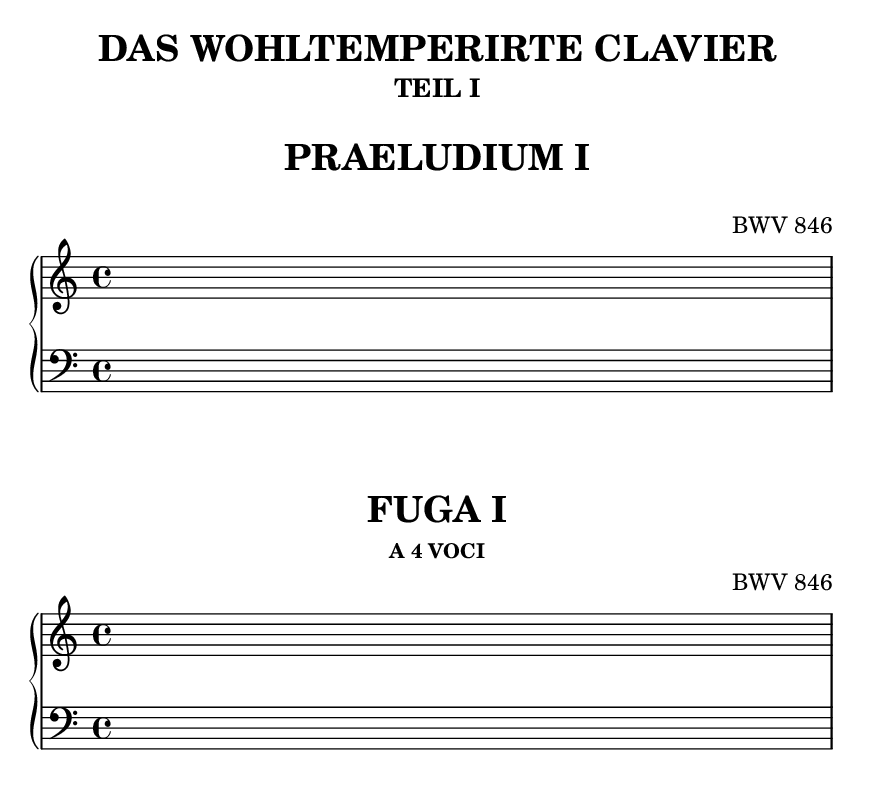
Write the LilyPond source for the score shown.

%% Generated by lilypond-book
%% Options: [exampleindent=10.16\mm,indent=0\mm,line-width=160\mm,noragged-right,paper-height=845.047\pt,paper-width=597.508\pt,papersize="a5",quote]
\include "lilypond-book-preamble.ly"


% ****************************************************************
% Start cut-&-pastable-section
% ****************************************************************

#(ly:set-option 'eps-box-padding 3.000000)



\paper {
  #(set-paper-size "a5")
  indent = 0\mm
  ragged-right = ##f
}

\layout {
  
}




% ****************************************************************
% ly snippet:
% ****************************************************************
\sourcefileline 679
\book {
  \paper {
    print-all-headers = ##t
  }
  \header {
    title = "DAS WOHLTEMPERIRTE CLAVIER"
    subtitle = "TEIL I"
    % Non mostrare il piè di pagina predefinito nell'ultima pagina di questo libro
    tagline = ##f
  }
  \markup { \vspace #1 }
  \score {
    \header {
      title = "PRAELUDIUM I"
      opus = "BWV 846"
      % Non mostrare il sottotitolo in questo brano
      subtitle = ##f
    }
    \new PianoStaff <<
      \new Staff { s1 }
      \new Staff { \clef "bass" s1 }
    >>
  }
  \score {
    \header {
      title = "FUGA I"
      subsubtitle = "A 4 VOCI"
      opus = "BWV 846"
      % Non mostrare il sottotitolo in questo brano
      subtitle = ##f
    }
    \new PianoStaff <<
      \new Staff { s1 }
      \new Staff { \clef "bass" s1 }
    >>
  }
}


% ****************************************************************
% end ly snippet
% ****************************************************************
